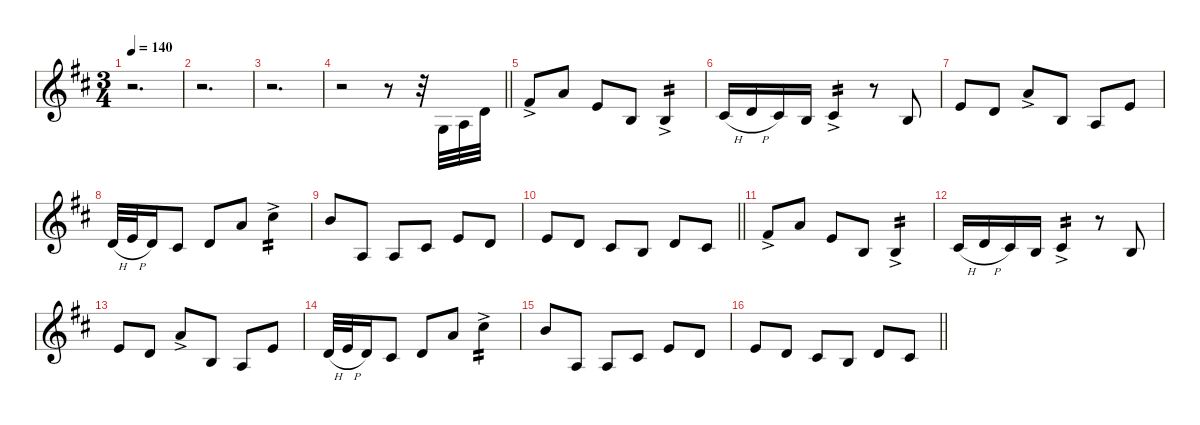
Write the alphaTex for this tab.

\defaultSystemsLayout 4
\hideDynamics
\bracketExtendMode nobrackets
\singleTrackTrackNamePolicy hidden
\multiTrackTrackNamePolicy hidden
\otherSystemsTrackNameOrientation horizontal
\track ("Vibraphone 2" "vib.") {defaultSystemsLayout 4 instrument vibraphone}
\staff {score}
\tuning (E4 B3 G3 D3 A2 E2)
\ts (3 4)
\tempo 140
\clef g2
\ks d
r.2{d dy f instrument vibraphone beam Down} |
r.2{d beam Down} |
r.2{d beam Down} |
\barLineRight lightlight
r.2{beam Down} r.8{beam Down} r.32{beam Down} 5.4{acc forcenatural}.32{beam Up} 2.3{acc forcenatural}.32{beam Up} 3.2{acc forcenatural}.32{beam Up} |
2.1{ac acc #}.8{beam Up} 5.1{acc forcenatural}.8{beam Up} 5.2{acc forcenatural}.8{beam Up} 4.3{acc forcenatural}.8{beam Up} 4.3{ac acc forcenatural}.4{tp 2 beam Up} |
2.2{h acc #}.16{beam Up} 3.2{h acc forcenatural}.16{beam Up} 2.2{acc #}.16{beam Up} 4.3{acc forcenatural}.16{beam Up} 2.2{ac acc #}.4{tp 2 beam Up} r.8{beam Up} 4.3{acc forcenatural}.8{beam Up} |
5.2{acc forcenatural}.8{beam Up} 3.2{acc forcenatural}.8{beam Up} 5.1{ac acc forcenatural}.8{beam Up} 4.3{acc forcenatural}.8{beam Up} 2.3{acc forcenatural}.8{beam Up} 5.2{acc forcenatural}.8{beam Up} |
3.2{h acc forcenatural}.32{beam Up} 5.2{h acc forcenatural}.32{beam Up} 3.2{acc forcenatural}.16{beam Up} 2.2{acc #}.8{beam Up} 3.2{acc forcenatural}.8{beam Up} 5.1{acc forcenatural}.8{beam Up} 9.1{ac acc #}.4{tp 2 beam Down} |
7.1{acc forcenatural}.8{beam Up} 7.4{acc forcenatural}.8{beam Up} 7.4{acc forcenatural}.8{beam Up} 6.3{acc #}.8{beam Up} 5.2{acc forcenatural}.8{beam Up} 3.2{acc forcenatural}.8{beam Up} |
\barLineRight lightlight
5.2{acc forcenatural}.8{beam Up} 3.2{acc forcenatural}.8{beam Up} 2.2{acc #}.8{beam Up} 4.3{acc forcenatural}.8{beam Up} 3.2{acc forcenatural}.8{beam Up} 2.2{acc #}.8{beam Up} |
2.1{ac acc #}.8{instrument marimba beam Up} 5.1{acc forcenatural}.8{beam Up} 5.2{acc forcenatural}.8{beam Up} 4.3{acc forcenatural}.8{beam Up} 4.3{ac acc forcenatural}.4{tp 2 beam Up} |
2.2{h acc #}.16{beam Up} 3.2{h acc forcenatural}.16{beam Up} 2.2{acc #}.16{beam Up} 4.3{acc forcenatural}.16{beam Up} 2.2{ac acc #}.4{tp 2 beam Up} r.8{beam Up} 4.3{acc forcenatural}.8{beam Up} |
5.2{acc forcenatural}.8{beam Up} 3.2{acc forcenatural}.8{beam Up} 5.1{ac acc forcenatural}.8{beam Up} 4.3{acc forcenatural}.8{beam Up} 2.3{acc forcenatural}.8{beam Up} 5.2{acc forcenatural}.8{beam Up} |
3.2{h acc forcenatural}.32{beam Up} 5.2{h acc forcenatural}.32{beam Up} 3.2{acc forcenatural}.16{beam Up} 2.2{acc #}.8{beam Up} 3.2{acc forcenatural}.8{beam Up} 5.1{acc forcenatural}.8{beam Up} 9.1{ac acc #}.4{tp 2 beam Down} |
7.1{acc forcenatural}.8{beam Up} 7.4{acc forcenatural}.8{beam Up} 7.4{acc forcenatural}.8{beam Up} 6.3{acc #}.8{beam Up} 5.2{acc forcenatural}.8{beam Up} 3.2{acc forcenatural}.8{beam Up} |
\barLineRight lightlight
5.2{acc forcenatural}.8{beam Up} 3.2{acc forcenatural}.8{beam Up} 2.2{acc #}.8{beam Up} 4.3{acc forcenatural}.8{beam Up} 3.2{acc forcenatural}.8{beam Up} 2.2{acc #}.8{beam Up}
